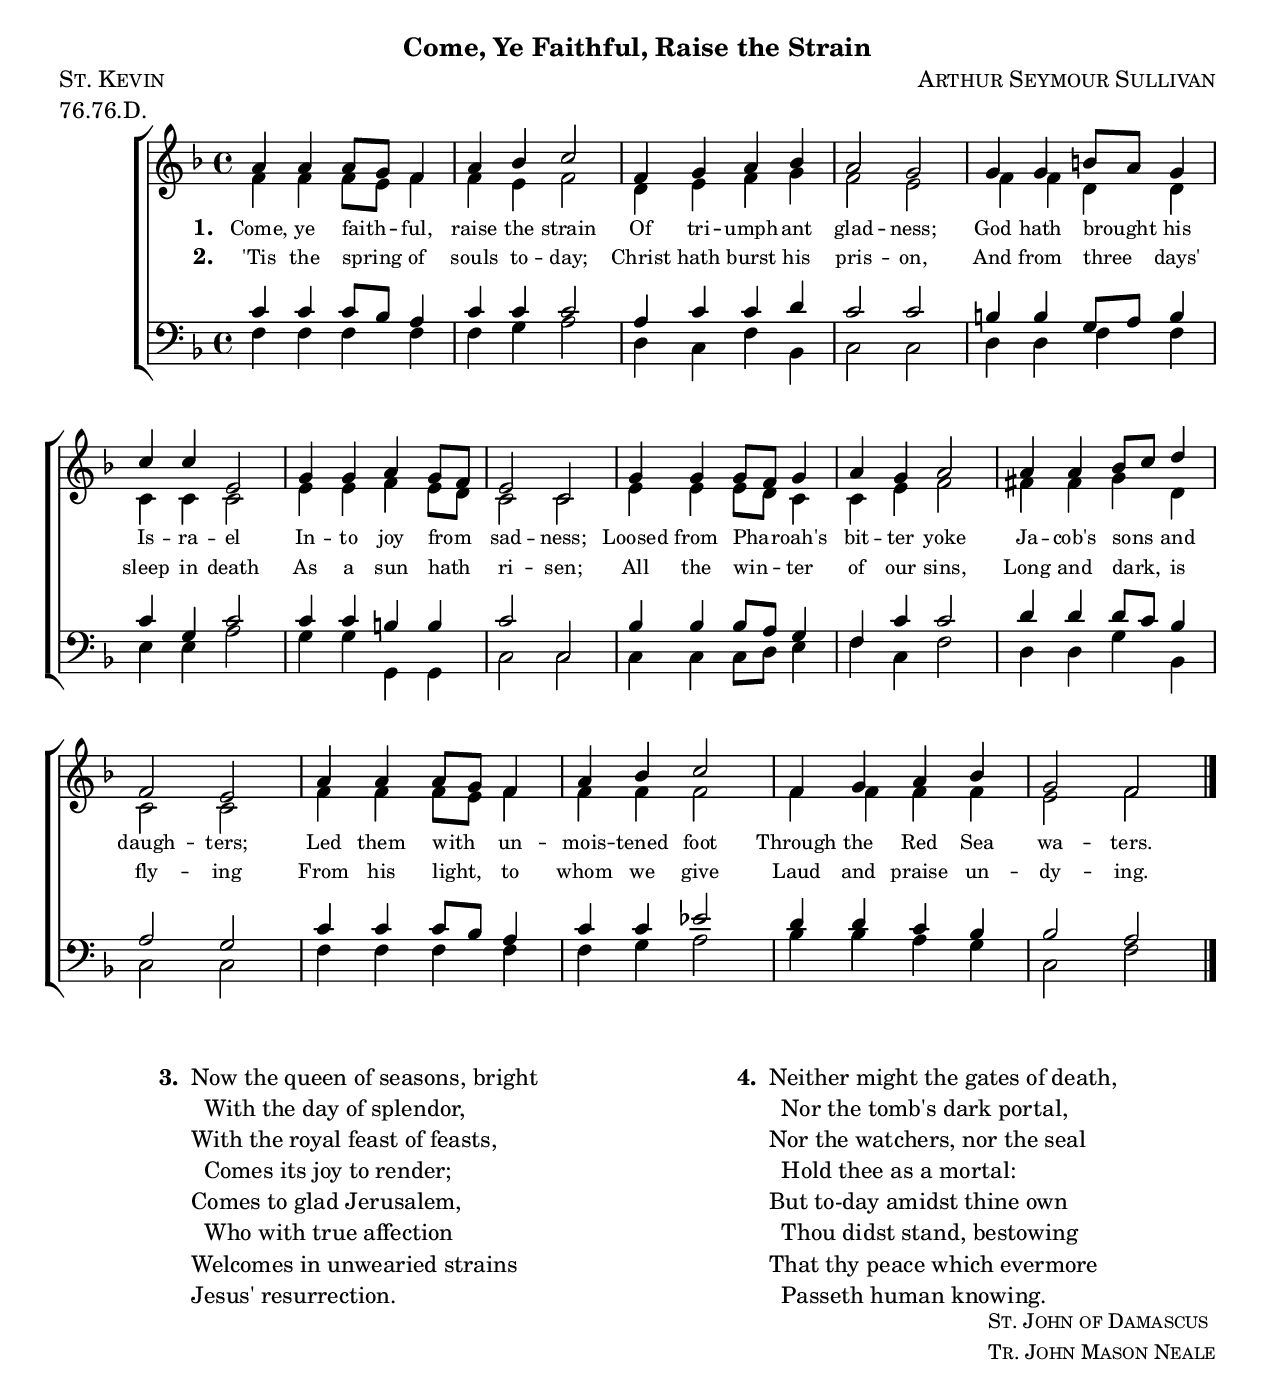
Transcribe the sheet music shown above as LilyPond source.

% Version 1.0
% Last edit: April 4, 2006
% The music and words produced by this source code are believed
% to be in the public domain in the United States. The source
% code itself is covered by the Creative Commons Attribution-
% NonCommercial license, 
% http://creativecommons.org/licenses/by-nc/2.5/
% Attribution: Geoff Horton

\version "2.8.0"
\include "english.ly"

#(set-default-paper-size "letter")
#(set-global-staff-size 20)
#(ly:set-option (quote no-point-and-click))

title = "Come, Ye Faithful, Raise the Strain"
composer = "Arthur Seymour Sullivan"
poet = "St. John of Damascus"
translator = "Tr. John Mason Neale"
meter = "76.76.D."
arranger = ""
piece = "St. Kevin"

world = {
  \key f \major
  \time 4/4
}

melody = \relative c'' {
  \world
  \autoBeamOff 
  a4 a a8[ g] f4 |
  a4 bf c2 |
  f,4 g a bf |
  a2 g | % end line 1
  g4 g b8[ a] g4 |
  c4 c e,2 |
  g4 g a g8[ f] |
  e2 c | % end line 2
  g'4 g g8[ f] g4 |
  a g a2 |
  a4 a bf8[ c] d4 |
  f,2 e | % end line 3
  a4 a a8[ g] f4 |
  a bf c2 |
  f,4 g a bf |
  g2 f \bar "|."
}


alto = \relative c' {
  \world
  f4 f f8[ e] f4 |
  f e f2 |
  d4 e f g |
  f2 e | % end line 1
  f4 f d d |
  c c c2 |
  e4 e f e8[ d] |
  c2 c | % end line 2
  e4 e e8[ d] c4 |
  c e f2 |
  fs4 fs g d |
  c2 c | % end line 3
  f4 f f8[ e] f4 |
  f f f2 |
  f4 f f f |
  e2 f 
}

tenor = \relative c' {
  \world
  c4 c c8[ bf] a4 |
  c c c2 |
  a4 c c d |
  c2 c | % end line 1
  b4 b g8[ a] b4 |
  c g c2 |
  c4 c b b |
  c2 c, | % end line 2
  bf'4 bf bf8[ a] g4 |
  f c' c2 |
  d4 d d8[ c] bf4 |
  a2 g | % end line 3
  c4 c c8[ bf] a4 |
  c c ef2 |
  d4 d c bf |
  bf2 a \bar "|."
  
}

bass = \relative c {
  \world
  f4 f f f |
  f g a2 |
  d,4 c f bf, |
  c2 c | % end line 1
  d4 d f f |
  e e a2 |
  g4 g g, g |
  c2 c | % end line 2
  c4 c c8[ d] e4 |
  f c f2 |
  d4 d g bf, |
  c2 c | % end line 3
  f4 f f f |
  f g a2 |
  bf4 bf a g |
  c,2 f
}

verseOne = \lyricmode {
  \set stanza = "1. "
  Come, ye faith -- ful, raise the strain
  Of tri -- umph -- ant glad -- ness;
  God hath brought his Is -- ra -- el
  In -- to joy from sad -- ness;
  Loosed from Pha -- roah's bit -- ter yoke
  Ja -- cob's sons and daugh -- ters;
  Led them with un -- mois -- tened foot
  Through the Red Sea wa -- ters.
}

verseTwo = \lyricmode {
  \set stanza = "2. "
  'Tis the spring of souls to -- day;
  Christ hath burst his pris -- on,
  And from three days' sleep in death
  As a sun hath ri -- sen;
  All the win -- ter of our sins,
  Long and dark, is fly -- ing
  From his light, to whom we give
  Laud and praise un -- dy -- ing.
}

\markup {
  \column {
    \fill-line { \large \bold \title } % title
    \fill-line { \caps \piece               % piece
	         \caps \composer      % composer
	  }
    \fill-line { \meter          % meter
	         \arranger           % arranger
	  }
  }
}

\score {
  \context ChoirStaff <<
    \context Staff = upper <<
      \context Voice =
         sopranos { \voiceOne << \melody >> }
      \context Voice =
         altos { \voiceTwo << \alto >> }
      \context Lyrics = one \lyricsto sopranos \verseOne
      \context Lyrics = two \lyricsto sopranos \verseTwo
    >>
    \context Staff = lower <<
      \clef bass
      \context Voice =
        tenors { \voiceOne << \tenor >> }
      \context Voice =
        basses { \voiceTwo << \bass >> }
    >>
>>
  \layout {
    \context {
      \Score
      % **** Turns off bar numbering
      \remove "Bar_number_engraver"
    }
    \context {
      \Lyrics
      % **** Prevents lyrics from running too close together
      \override LyricSpace #'minimum-distance = #0.6
      % **** Makes the text of lyrics a little smaller
      \override LyricText #'font-size = #-1
      % **** Moves lines of lyrics closer together
      \override VerticalAxisGroup #'minimum-Y-extent = #'(-1 . 1)
    }
  }
}


\markup { 
  \normalsize {
    \fill-line {
      \hspace #3.0
      \line {
	\bold "3. "
	\column {
	  "Now the queen of seasons, bright"
	  "  With the day of splendor,"
	  "With the royal feast of feasts,"
	  "  Comes its joy to render;"
	  "Comes to glad Jerusalem,"
	  "  Who with true affection"
	  "Welcomes in unwearied strains"
	  "Jesus' resurrection."
	}
      }
      \hspace #3.0
      \line {
	\bold "4. "
	\column {
	  "Neither might the gates of death,"
	  "  Nor the tomb's dark portal,"
	  "Nor the watchers, nor the seal"
	  "  Hold thee as a mortal:"
	  "But to-day amidst thine own"
	  "  Thou didst stand, bestowing"
	  "That thy peace which evermore"
	  "  Passeth human knowing."
	}
      }
      \hspace #3.0
    }
  }
}

\markup {
  \fill-line {
    " "
    \column {
      \small \caps \poet % poet
      \small \caps \translator % translator
    }
  }
}



\paper {
  ragged-bottom = ##t
  top-margin = 0.25\in
  bottom-margin = 0.25\in
  head-separation = 0\in
}

%{
  _The Hymnal 1940_, #94, second tune.
  Change history
  4/4/06 Original version
%}


